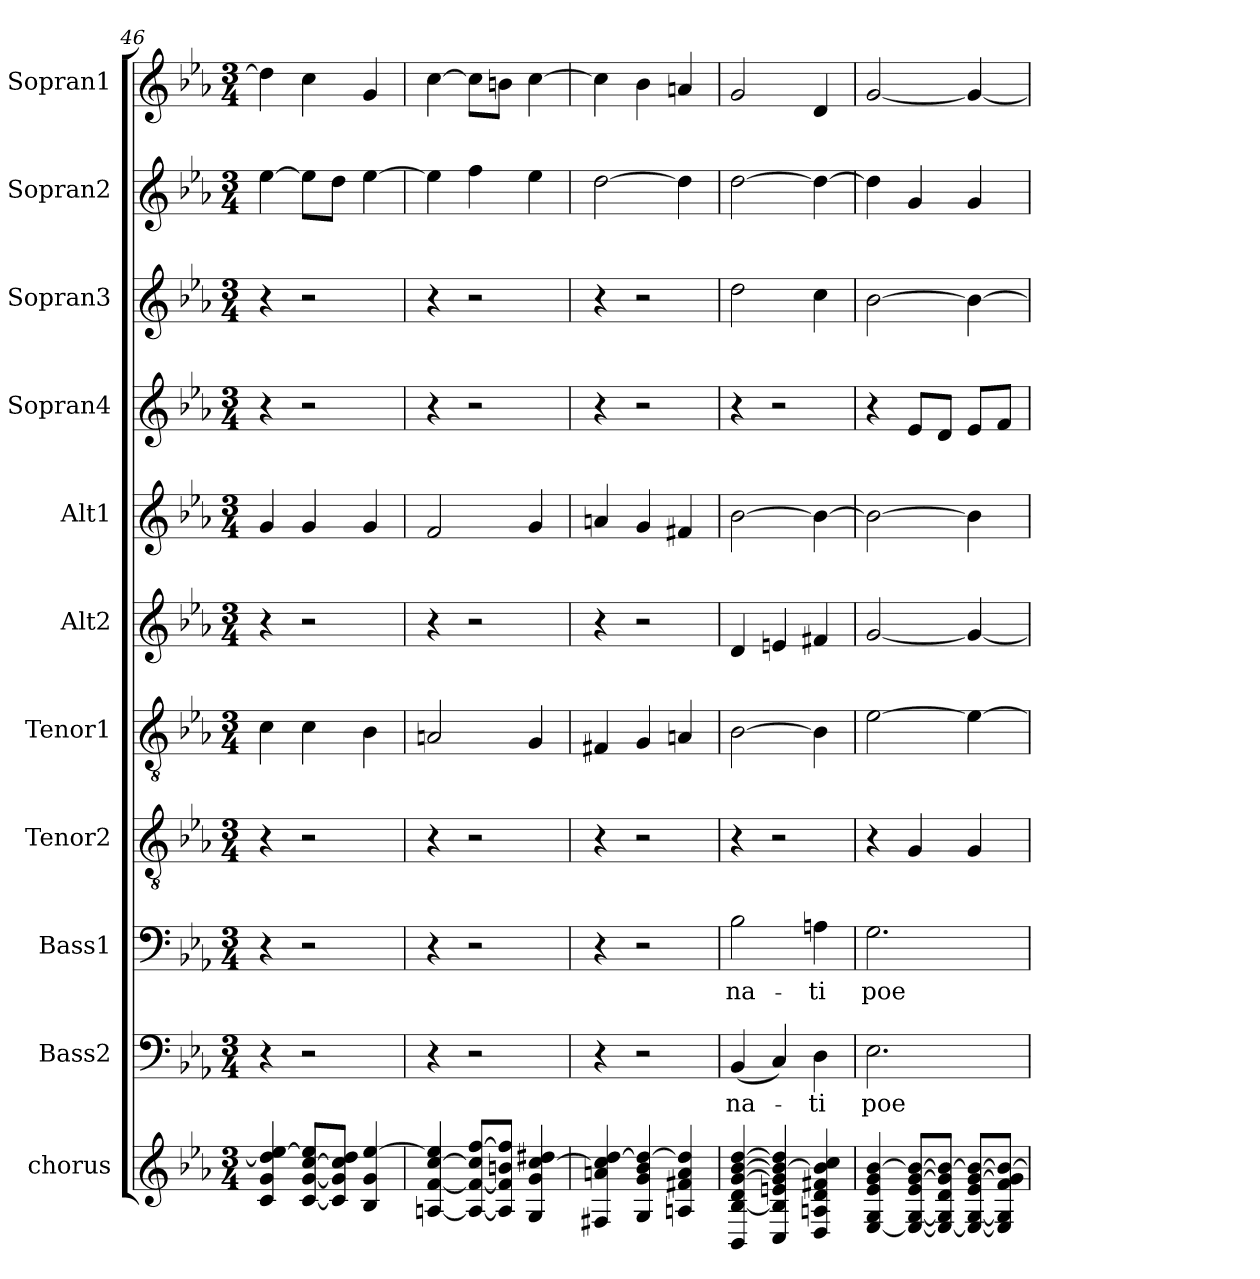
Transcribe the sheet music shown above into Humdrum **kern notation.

**kern	**kern	**text	**kern	**text	**kern	**kern	**kern	**kern	**kern	**kern	**kern	**kern
*part11	*part10	*part10	*part9	*part9	*part8	*part7	*part6	*part5	*part4	*part3	*part2	*part1
*staff11	*staff10	*staff10	*staff9	*staff9	*staff8	*staff7	*staff6	*staff5	*staff4	*staff3	*staff2	*staff1
*I"chorus	*I"Bass2	*	*I"Bass1	*	*I"Tenor2	*I"Tenor1	*I"Alt2	*I"Alt1	*I"Sopran4	*I"Sopran3	*I"Sopran2	*I"Sopran1
*I'Ch	*	*	*	*	*	*	*	*	*	*	*	*
*clefG2	*clefF4	*	*clefF4	*	*clefGv2	*clefGv2	*clefG2	*clefG2	*clefG2	*clefG2	*clefG2	*clefG2
*k[b-e-a-]	*k[b-e-a-]	*	*k[b-e-a-]	*	*k[b-e-a-]	*k[b-e-a-]	*k[b-e-a-]	*k[b-e-a-]	*k[b-e-a-]	*k[b-e-a-]	*k[b-e-a-]	*k[b-e-a-]
*E-:	*E-:	*	*E-:	*	*E-:	*E-:	*E-:	*E-:	*E-:	*E-:	*E-:	*E-:
*M3/4	*M3/4	*	*M3/4	*	*M3/4	*M3/4	*M3/4	*M3/4	*M3/4	*M3/4	*M3/4	*M3/4
=46	=46	=46	=46	=46	=46	=46	=46	=46	=46	=46	=46	=46
4c/ 4g/ 4dd/] [4ee-/	4r	.	4r	.	4r	4c\	4r	4g/	4r	4r	[4ee-\	4dd\]
[8c/ [8g/ [8cc/ 8ee-/]L	2r	.	2r	.	2r	4c\	2r	4g/	2r	2r	8ee-\L]	4cc\
8c/] 8g/] 8cc/] 8dd/J	.	.	.	.	.	.	.	.	.	.	8dd\J	.
4B-/ 4g/ [4ee-/	.	.	.	.	.	4B-\	.	4g/	.	.	[4ee-\	4g/
=47	=47	=47	=47	=47	=47	=47	=47	=47	=47	=47	=47	=47
[4An/ [4f/ [4cc/ 4ee-/]	4r	.	4r	.	4r	2An/	4r	2f/	4r	4r	4ee-\]	[4cc\
8A/_ 8f/_ 8cc/] [8ff/L	2r	.	2r	.	2r	.	2r	.	2r	2r	4ff\	8cc\L]
8A/] 8f/] 8bn/ 8ff/]J	.	.	.	.	.	.	.	.	.	.	.	8bn\J
4G/ 4g/ [4cc/ 4dd#X/	.	.	.	.	.	4G/	.	4g/	.	.	4ee-\	[4cc\
=48	=48	=48	=48	=48	=48	=48	=48	=48	=48	=48	=48	=48
4F#X/ 4an/ 4cc/] [4dd/	4r	.	4r	.	4r	4F#X/	4r	4an/	4r	4r	[2dd\	4cc\]
4G/ 4g/ 4b-/ 4dd/_	2r	.	2r	.	2r	4G/	2r	4g/	2r	2r	.	4b-\
4An/ 4f#X/ 4a/ 4dd/]	.	.	.	.	.	4An/	.	4f#X/	.	.	4dd\]	4an/
=49	=49	=49	=49	=49	=49	=49	=49	=49	=49	=49	=49	=49
4BB-/ [4B-/ 4d/ [4g/ [4b-/ [4dd/	(4BB-/	na-	2B-\	na-	4r	[2B-\	4d/	[2b-\	4r	2dd\	[2dd\	2g/
4C/ 4B-/] 4en/ 4g/] 4b-/_ 4dd/]	4C/)	.	.	.	2r	.	4en/	.	2r	.	.	.
4D/ 4An/ 4d/ 4f#X/ 4b-/] 4cc/	4D\	-ti	4An\	-ti	.	4B-\]	4f#X/	4b-\_	.	4cc\	4dd\_	4d/
=50	=50	=50	=50	=50	=50	=50	=50	=50	=50	=50	=50	=50
[4E-/ 4G/ 4e-/ 4g/ [4b-/	2.E-\	poe-	2.G\	poe-	4r	[2e-\	[2g/	2b-\_	4r	[2b-\	4dd\]	[2g/
8E-/_ [8G/ 8e-/ [8g/ 8b-/_L	.	.	.	.	4G/	.	.	.	8e-/L	.	4g/	.
8E-/_ 8G/] 8d/ 8g/] 8b-/_J	.	.	.	.	.	.	.	.	8d/J	.	.	.
8E-/_ [8G/ 8e-/ [8g/ 8b-/_L	.	.	.	.	4G/	4e-\_	4g/_	4b-\]	8e-/L	4b-\_	4g/	4g/_
8E-/] 8G/] 8f/ 8g/] 8b-/_J	.	.	.	.	.	.	.	.	8f/J	.	.	.
=	=	=	=	=	=	=	=	=	=	=	=	=
*-	*-	*-	*-	*-	*-	*-	*-	*-	*-	*-	*-	*-
